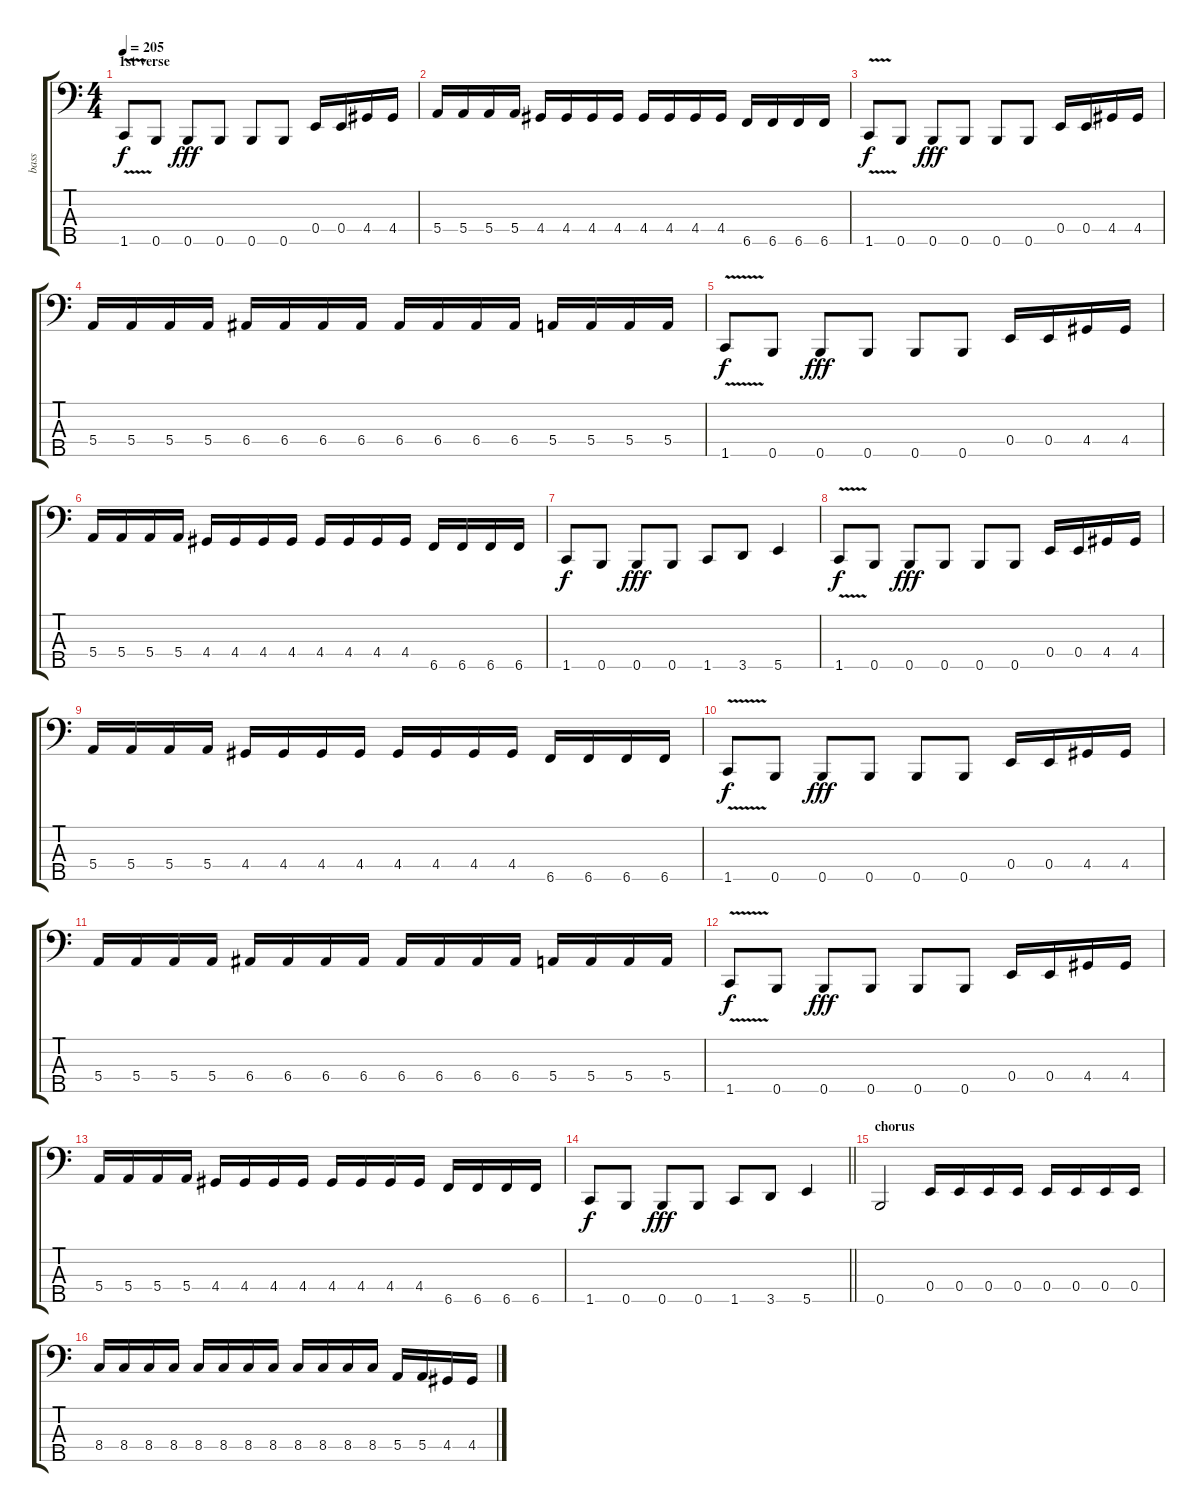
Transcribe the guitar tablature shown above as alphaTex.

\track ("bass" "bass") {instrument electricbassfinger}
\staff {score tabs}
\tuning (G2 D2 A1 E1 B0) {hide}
\ts (4 4)
\section ("" "1st verse")
\tempo 205
\clef f4
\ks c
1.5{v}.8{dy f} 0.5.8 0.5.8{dy fff} 0.5.8 0.5.8 0.5.8 0.4.16 0.4.16 4.4.16 4.4.16 |
5.4.16 5.4.16 5.4.16 5.4.16 4.4.16 4.4.16 4.4.16 4.4.16 4.4.16 4.4.16 4.4.16 4.4.16 6.5.16 6.5.16 6.5.16 6.5.16 |
1.5{v}.8{dy f} 0.5.8 0.5.8{dy fff} 0.5.8 0.5.8 0.5.8 0.4.16 0.4.16 4.4.16 4.4.16 |
5.4.16 5.4.16 5.4.16 5.4.16 6.4.16 6.4.16 6.4.16 6.4.16 6.4.16 6.4.16 6.4.16 6.4.16 5.4.16 5.4.16 5.4.16 5.4.16 |
1.5{v}.8{dy f} 0.5.8 0.5.8{dy fff} 0.5.8 0.5.8 0.5.8 0.4.16 0.4.16 4.4.16 4.4.16 |
5.4.16 5.4.16 5.4.16 5.4.16 4.4.16 4.4.16 4.4.16 4.4.16 4.4.16 4.4.16 4.4.16 4.4.16 6.5.16 6.5.16 6.5.16 6.5.16 |
1.5.8{dy f} 0.5.8 0.5.8{dy fff} 0.5.8 1.5.8 3.5.8 5.5.4 |
1.5{v}.8{dy f} 0.5.8 0.5.8{dy fff} 0.5.8 0.5.8 0.5.8 0.4.16 0.4.16 4.4.16 4.4.16 |
5.4.16 5.4.16 5.4.16 5.4.16 4.4.16 4.4.16 4.4.16 4.4.16 4.4.16 4.4.16 4.4.16 4.4.16 6.5.16 6.5.16 6.5.16 6.5.16 |
1.5{v}.8{dy f} 0.5.8 0.5.8{dy fff} 0.5.8 0.5.8 0.5.8 0.4.16 0.4.16 4.4.16 4.4.16 |
5.4.16 5.4.16 5.4.16 5.4.16 6.4.16 6.4.16 6.4.16 6.4.16 6.4.16 6.4.16 6.4.16 6.4.16 5.4.16 5.4.16 5.4.16 5.4.16 |
1.5{v}.8{dy f} 0.5.8 0.5.8{dy fff} 0.5.8 0.5.8 0.5.8 0.4.16 0.4.16 4.4.16 4.4.16 |
5.4.16 5.4.16 5.4.16 5.4.16 4.4.16 4.4.16 4.4.16 4.4.16 4.4.16 4.4.16 4.4.16 4.4.16 6.5.16 6.5.16 6.5.16 6.5.16 |
\barLineRight lightlight
1.5.8{dy f} 0.5.8 0.5.8{dy fff} 0.5.8 1.5.8 3.5.8 5.5.4 |
\section ("" "chorus")
0.5.2 0.4.16 0.4.16 0.4.16 0.4.16 0.4.16 0.4.16 0.4.16 0.4.16 |
8.4.16 8.4.16 8.4.16 8.4.16 8.4.16 8.4.16 8.4.16 8.4.16 8.4.16 8.4.16 8.4.16 8.4.16 5.4.16 5.4.16 4.4.16 4.4.16
